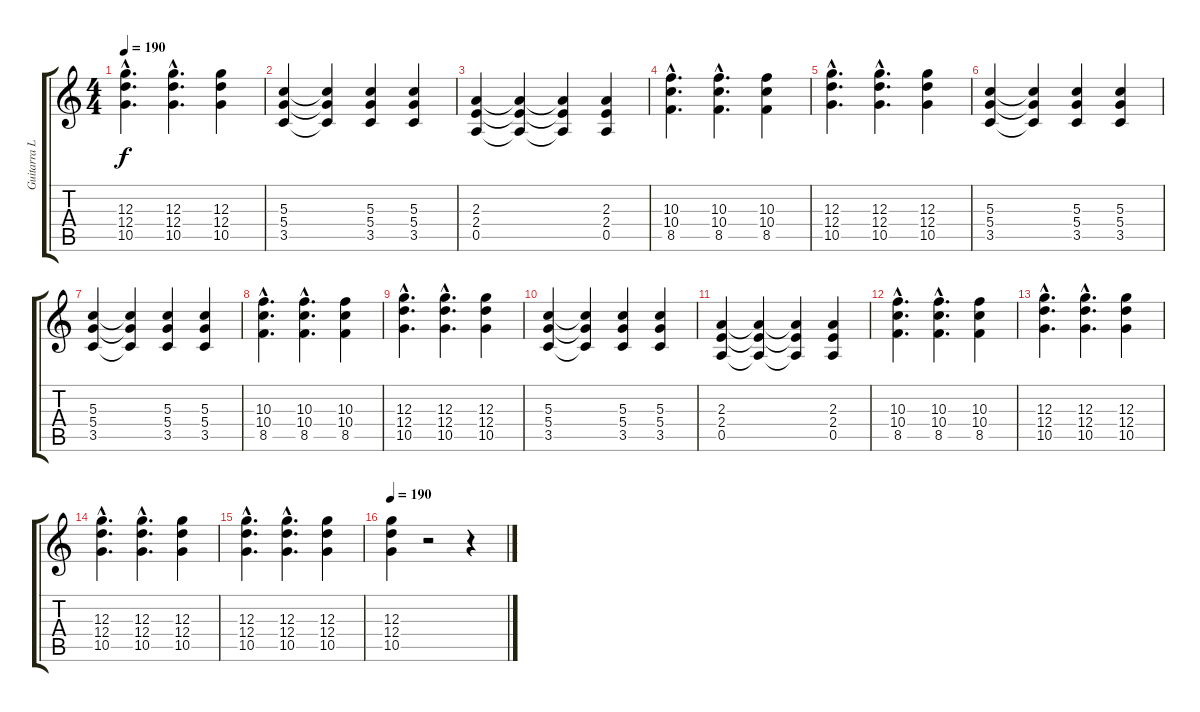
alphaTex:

\track ("Guitarra Líder" "Guitarra L") {instrument distortionguitar}
\staff {score tabs}
\tuning (E4 B3 G3 D3 A2 E2) {hide}
\ts (4 4)
\tempo 190
\clef g2
\ks c
(12.3{hac} 12.4{hac} 10.5{hac}).4{d dy f} (12.3{hac} 12.4{hac} 10.5{hac}).4{d} (12.3 12.4 10.5).4 |
(5.3 5.4 3.5).4 (5.3{t} 5.4{t} 3.5{t}).4 (5.3 5.4 3.5).4 (5.3 5.4 3.5).4 |
(2.3 2.4 0.5).4 (2.3{t} 2.4{t} 0.5{t}).4 (2.3{t} 2.4{t} 0.5{t}).4 (2.3 2.4 0.5).4 |
(10.3{hac} 10.4{hac} 8.5{hac}).4{d} (10.3{hac} 10.4{hac} 8.5{hac}).4{d} (10.3 10.4 8.5).4 |
(12.3{hac} 12.4{hac} 10.5{hac}).4{d} (12.3{hac} 12.4{hac} 10.5{hac}).4{d} (12.3 12.4 10.5).4 |
(5.3 5.4 3.5).4 (5.3{t} 5.4{t} 3.5{t}).4 (5.3 5.4 3.5).4 (5.3 5.4 3.5).4 |
(5.3 5.4 3.5).4 (5.3{t} 5.4{t} 3.5{t}).4 (5.3 5.4 3.5).4 (5.3 5.4 3.5).4 |
(10.3{hac} 10.4{hac} 8.5{hac}).4{d} (10.3{hac} 10.4{hac} 8.5{hac}).4{d} (10.3 10.4 8.5).4 |
(12.3{hac} 12.4{hac} 10.5{hac}).4{d} (12.3{hac} 12.4{hac} 10.5{hac}).4{d} (12.3 12.4 10.5).4 |
(5.3 5.4 3.5).4 (5.3{t} 5.4{t} 3.5{t}).4 (5.3 5.4 3.5).4 (5.3 5.4 3.5).4 |
(2.3 2.4 0.5).4 (2.3{t} 2.4{t} 0.5{t}).4 (2.3{t} 2.4{t} 0.5{t}).4 (2.3 2.4 0.5).4 |
(10.3{hac} 10.4{hac} 8.5{hac}).4{d} (10.3{hac} 10.4{hac} 8.5{hac}).4{d} (10.3 10.4 8.5).4 |
(12.3{hac} 12.4{hac} 10.5{hac}).4{d} (12.3{hac} 12.4{hac} 10.5{hac}).4{d} (12.3 12.4 10.5).4 |
(12.3{hac} 12.4{hac} 10.5{hac}).4{d} (12.3{hac} 12.4{hac} 10.5{hac}).4{d} (12.3 12.4 10.5).4 |
(12.3{hac} 12.4{hac} 10.5{hac}).4{d} (12.3{hac} 12.4{hac} 10.5{hac}).4{d} (12.3 12.4 10.5).4 |
\tempo 190
(12.3 12.4 10.5).4 r.2 r.4
